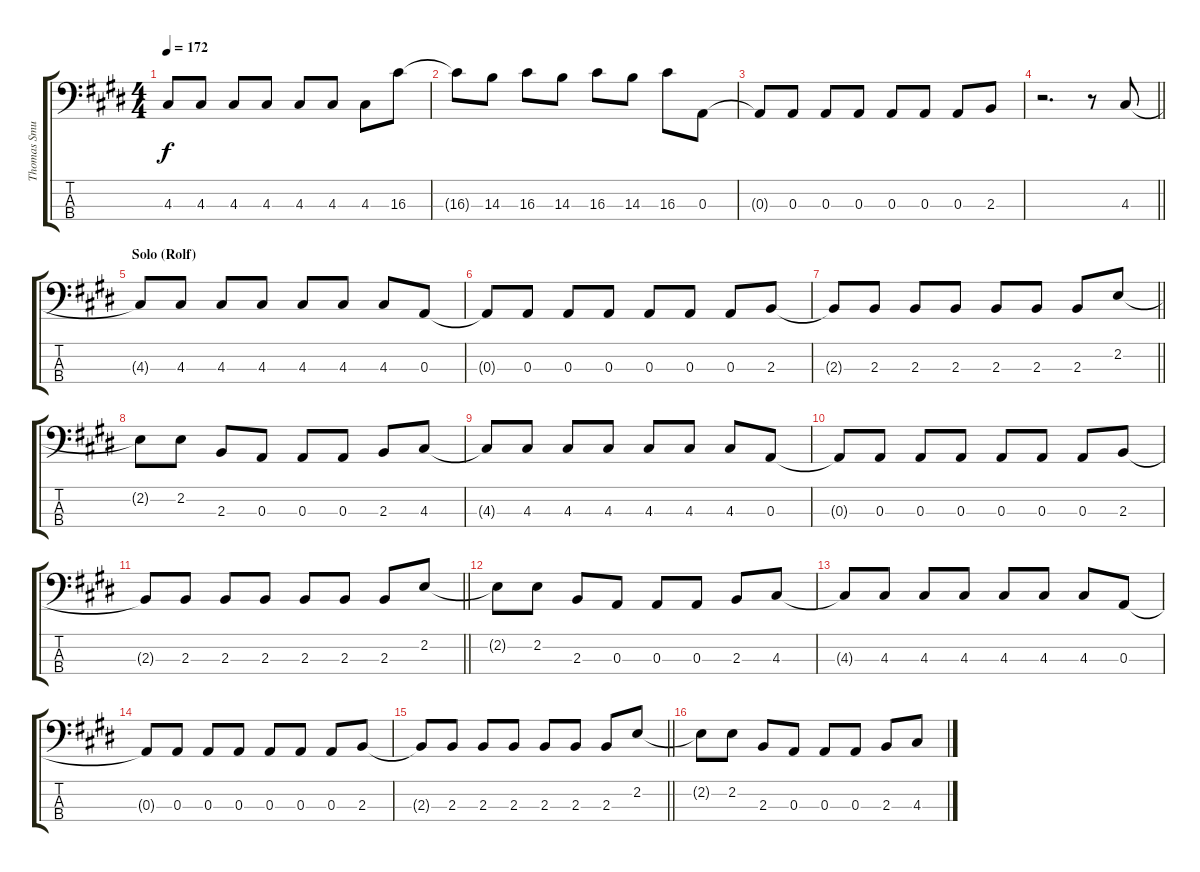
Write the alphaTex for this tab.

\track ("Thomas Smuszynski" "Thomas Smu") {instrument electricbassfinger}
\staff {score tabs}
\tuning (G2 D2 A1 E1) {hide}
\ts (4 4)
\tempo 172
\clef f4
\ks c#minor
4.3{t}.8{dy f} 4.3.8 4.3.8 4.3.8 4.3.8 4.3.8 4.3.8 16.3.8 |
16.3{t}.8 14.3.8 16.3.8 14.3.8 16.3.8 14.3.8 16.3.8 0.3.8 |
0.3{t}.8 0.3.8 0.3.8 0.3.8 0.3.8 0.3.8 0.3.8 2.3.8 |
\barLineRight lightlight
r.2{d} r.8 4.3.8 |
\section ("" "Solo (Rolf)")
4.3{t}.8 4.3.8 4.3.8 4.3.8 4.3.8 4.3.8 4.3.8 0.3.8 |
0.3{t}.8 0.3.8 0.3.8 0.3.8 0.3.8 0.3.8 0.3.8 2.3.8 |
\barLineRight lightlight
2.3{t}.8 2.3.8 2.3.8 2.3.8 2.3.8 2.3.8 2.3.8 2.2.8 |
2.2{t}.8 2.2.8 2.3.8 0.3.8 0.3.8 0.3.8 2.3.8 4.3.8 |
4.3{t}.8 4.3.8 4.3.8 4.3.8 4.3.8 4.3.8 4.3.8 0.3.8 |
0.3{t}.8 0.3.8 0.3.8 0.3.8 0.3.8 0.3.8 0.3.8 2.3.8 |
\barLineRight lightlight
2.3{t}.8 2.3.8 2.3.8 2.3.8 2.3.8 2.3.8 2.3.8 2.2.8 |
2.2{t}.8 2.2.8 2.3.8 0.3.8 0.3.8 0.3.8 2.3.8 4.3.8 |
4.3{t}.8 4.3.8 4.3.8 4.3.8 4.3.8 4.3.8 4.3.8 0.3.8 |
0.3{t}.8 0.3.8 0.3.8 0.3.8 0.3.8 0.3.8 0.3.8 2.3.8 |
\barLineRight lightlight
2.3{t}.8 2.3.8 2.3.8 2.3.8 2.3.8 2.3.8 2.3.8 2.2.8 |
2.2{t}.8 2.2.8 2.3.8 0.3.8 0.3.8 0.3.8 2.3.8 4.3.8
